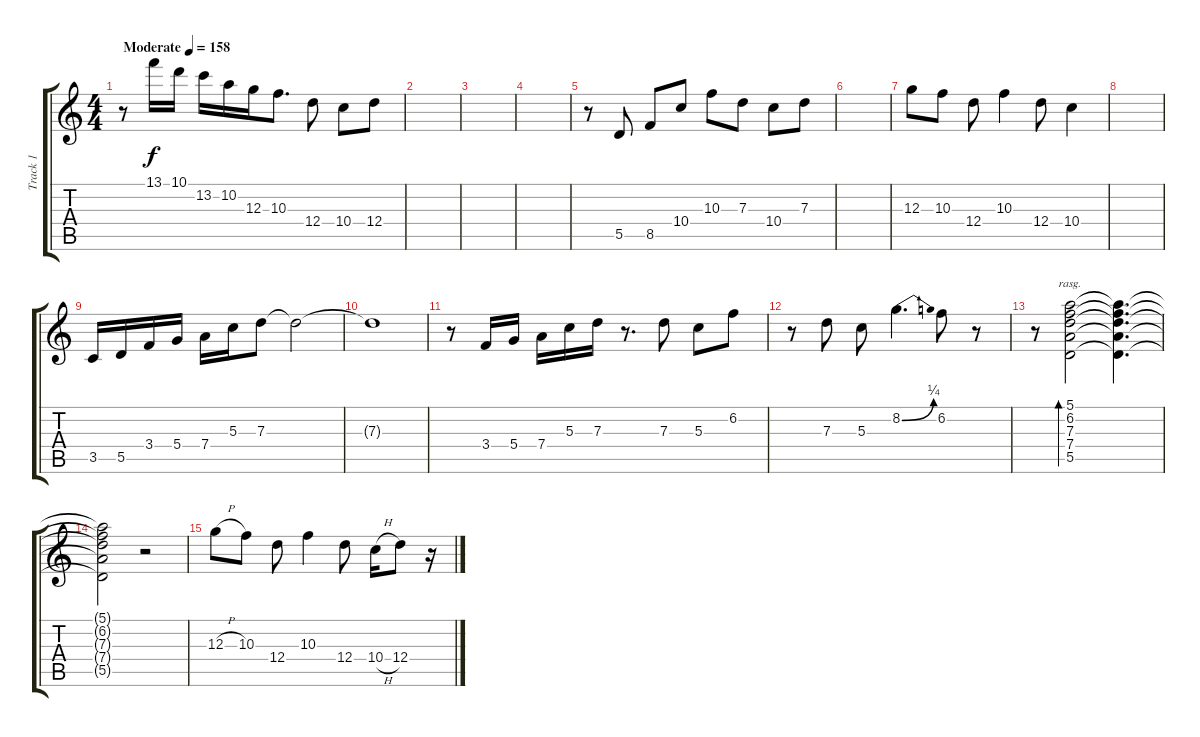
\track ("Track 1" "Track 1") {instrument distortionguitar}
\staff {score tabs}
\tuning (E4 B3 G3 D3 A2 D2) {hide}
\ts (4 4)
\tempo (158 "Moderate")
\clef g2
\ks c
r.8{dy f instrument distortionguitar} 13.1.16 10.1.16 13.2.16 10.2.16 12.3.16 10.3.8{d} 12.4.8 10.4.8 12.4.8 |
|
|
|
r.8 5.5.8 8.5.8 10.4.8 10.3.8 7.3.8 10.4.8 7.3.8 |
|
12.3.8 10.3.8 12.4.8 10.3.4 12.4.8 10.4.4 |
|
3.5.16 5.5.16 3.4.16 5.4.16 7.4.16 5.3.16 7.3.8 7.3{t}.2 |
7.3{t}.1 |
r.8 3.4.16 5.4.16 7.4.16 5.3.16 7.3.16 r.8{d} 7.3.8 5.3.8 6.2.8 |
r.8 7.3.8 5.3.8 8.2{be (bend 0 0 60 1)}.4{d} 6.2.8 r.8 |
r.8 (5.1 6.2 7.3 7.4 5.5).2{bd 480 rasg ii} (5.1{t} 6.2{t} 7.3{t} 7.4{t} 5.5{t}).4{d} |
(5.1{t} 6.2{t} 7.3{t} 7.4{t} 5.5{t}).2 r.2 |
12.3{h}.8 10.3.8 12.4.8 10.3.4 12.4.8 10.4{h}.16 12.4.8 r.16
